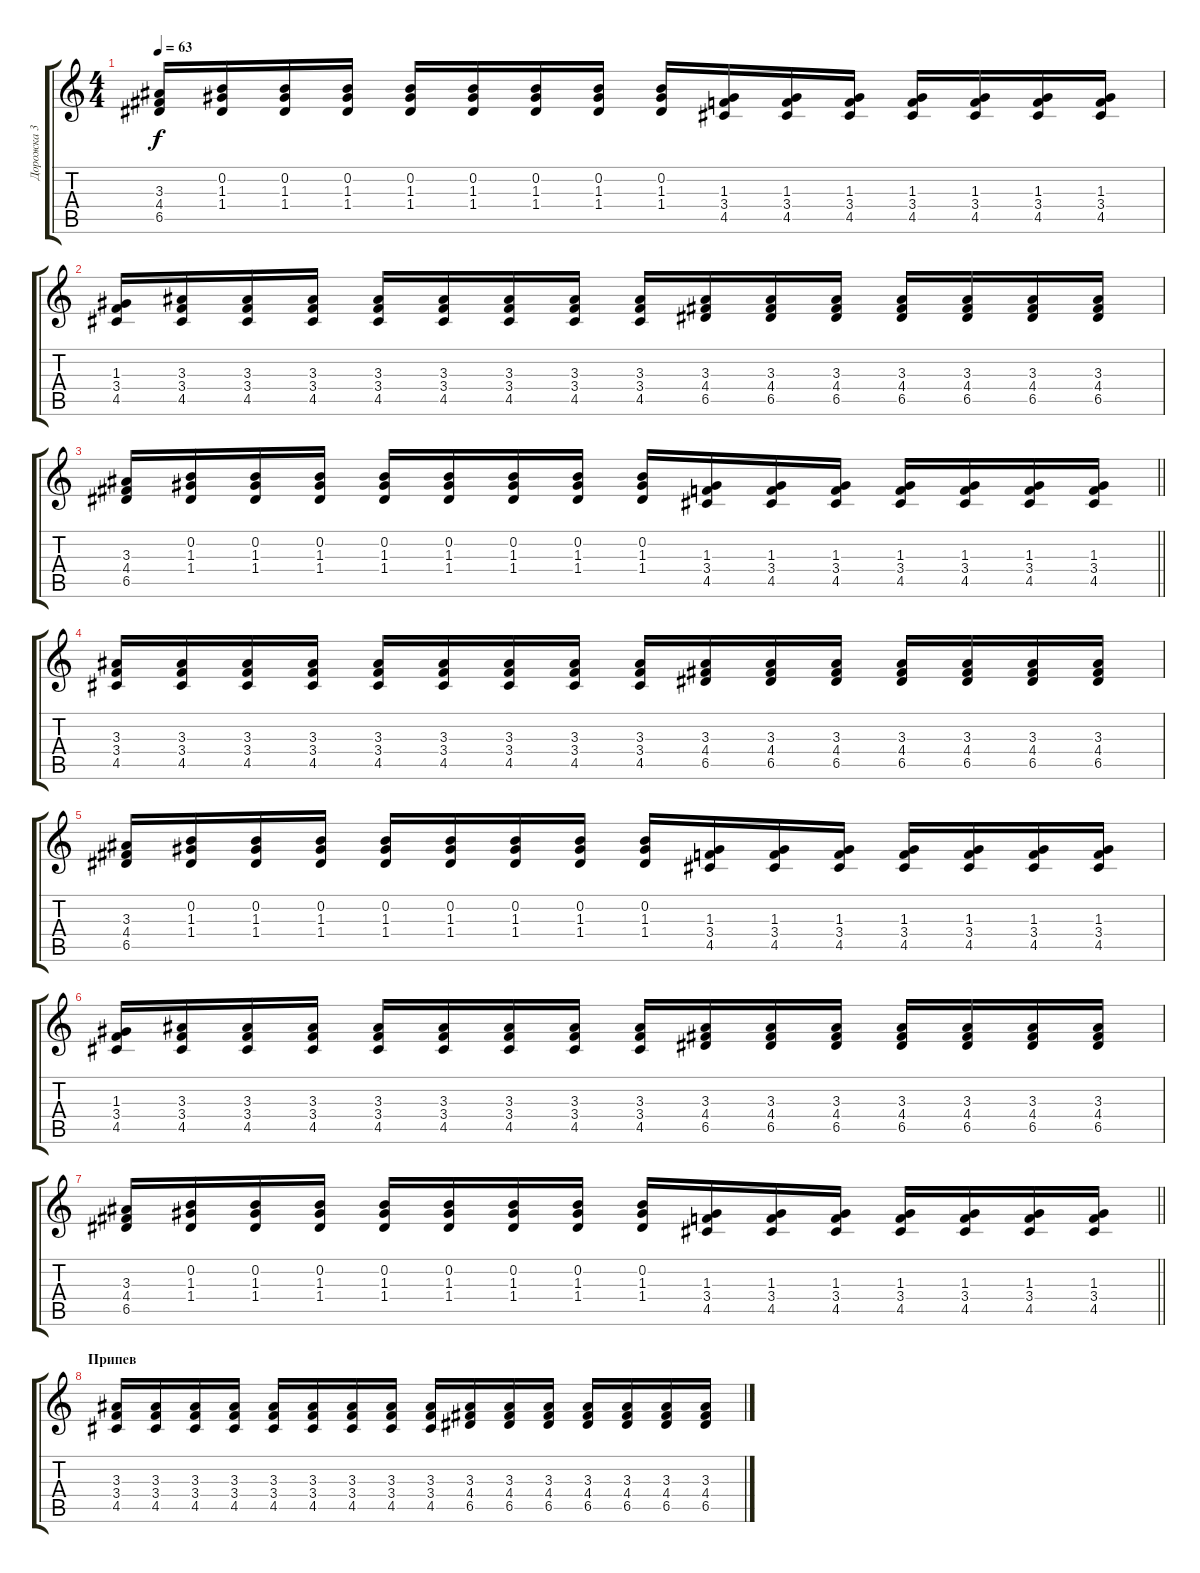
\track ("Дорожка 3" "Дорожка 3") {instrument acousticguitarsteel}
\staff {score tabs}
\tuning (E4 B3 G3 D3 A2 E2) {hide}
\ts (4 4)
\tempo 63
\clef g2
\ks c
(3.3 4.4 6.5).16{dy f} (0.2 1.3 1.4).16 (0.2 1.3 1.4).16 (0.2 1.3 1.4).16 (0.2 1.3 1.4).16 (0.2 1.3 1.4).16 (0.2 1.3 1.4).16 (0.2 1.3 1.4).16 (0.2 1.3 1.4).16 (1.3 3.4 4.5).16 (1.3 3.4 4.5).16 (1.3 3.4 4.5).16 (1.3 3.4 4.5).16 (1.3 3.4 4.5).16 (1.3 3.4 4.5).16 (1.3 3.4 4.5).16 |
(1.3 3.4 4.5).16{instrument distortionguitar} (3.3 3.4 4.5).16 (3.3 3.4 4.5).16 (3.3 3.4 4.5).16 (3.3 3.4 4.5).16 (3.3 3.4 4.5).16 (3.3 3.4 4.5).16 (3.3 3.4 4.5).16 (3.3 3.4 4.5).16 (3.3 4.4 6.5).16 (3.3 4.4 6.5).16 (3.3 4.4 6.5).16 (3.3 4.4 6.5).16 (3.3 4.4 6.5).16 (3.3 4.4 6.5).16 (3.3 4.4 6.5).16 |
\barLineRight lightlight
(3.3 4.4 6.5).16 (0.2 1.3 1.4).16 (0.2 1.3 1.4).16 (0.2 1.3 1.4).16 (0.2 1.3 1.4).16 (0.2 1.3 1.4).16 (0.2 1.3 1.4).16 (0.2 1.3 1.4).16 (0.2 1.3 1.4).16 (1.3 3.4 4.5).16 (1.3 3.4 4.5).16 (1.3 3.4 4.5).16 (1.3 3.4 4.5).16 (1.3 3.4 4.5).16 (1.3 3.4 4.5).16 (1.3 3.4 4.5).16 |
(3.3 3.4 4.5).16{volume 13 instrument distortionguitar} (3.3 3.4 4.5).16 (3.3 3.4 4.5).16 (3.3 3.4 4.5).16 (3.3 3.4 4.5).16 (3.3 3.4 4.5).16 (3.3 3.4 4.5).16 (3.3 3.4 4.5).16 (3.3 3.4 4.5).16 (3.3 4.4 6.5).16 (3.3 4.4 6.5).16 (3.3 4.4 6.5).16 (3.3 4.4 6.5).16 (3.3 4.4 6.5).16 (3.3 4.4 6.5).16 (3.3 4.4 6.5).16 |
(3.3 4.4 6.5).16 (0.2 1.3 1.4).16 (0.2 1.3 1.4).16 (0.2 1.3 1.4).16 (0.2 1.3 1.4).16 (0.2 1.3 1.4).16 (0.2 1.3 1.4).16 (0.2 1.3 1.4).16 (0.2 1.3 1.4).16 (1.3 3.4 4.5).16 (1.3 3.4 4.5).16 (1.3 3.4 4.5).16 (1.3 3.4 4.5).16 (1.3 3.4 4.5).16 (1.3 3.4 4.5).16 (1.3 3.4 4.5).16 |
(1.3 3.4 4.5).16{instrument distortionguitar} (3.3 3.4 4.5).16 (3.3 3.4 4.5).16 (3.3 3.4 4.5).16 (3.3 3.4 4.5).16 (3.3 3.4 4.5).16 (3.3 3.4 4.5).16 (3.3 3.4 4.5).16 (3.3 3.4 4.5).16 (3.3 4.4 6.5).16 (3.3 4.4 6.5).16 (3.3 4.4 6.5).16 (3.3 4.4 6.5).16 (3.3 4.4 6.5).16 (3.3 4.4 6.5).16 (3.3 4.4 6.5).16 |
\barLineRight lightlight
(3.3 4.4 6.5).16 (0.2 1.3 1.4).16 (0.2 1.3 1.4).16 (0.2 1.3 1.4).16 (0.2 1.3 1.4).16 (0.2 1.3 1.4).16 (0.2 1.3 1.4).16 (0.2 1.3 1.4).16 (0.2 1.3 1.4).16 (1.3 3.4 4.5).16 (1.3 3.4 4.5).16 (1.3 3.4 4.5).16 (1.3 3.4 4.5).16 (1.3 3.4 4.5).16 (1.3 3.4 4.5).16 (1.3 3.4 4.5).16 |
\section ("" "Припев")
(3.3 3.4 4.5).16{volume 12 instrument distortionguitar} (3.3 3.4 4.5).16 (3.3 3.4 4.5).16 (3.3 3.4 4.5).16 (3.3 3.4 4.5).16 (3.3 3.4 4.5).16 (3.3 3.4 4.5).16 (3.3 3.4 4.5).16 (3.3 3.4 4.5).16 (3.3 4.4 6.5).16 (3.3 4.4 6.5).16 (3.3 4.4 6.5).16 (3.3 4.4 6.5).16 (3.3 4.4 6.5).16 (3.3 4.4 6.5).16 (3.3 4.4 6.5).16
